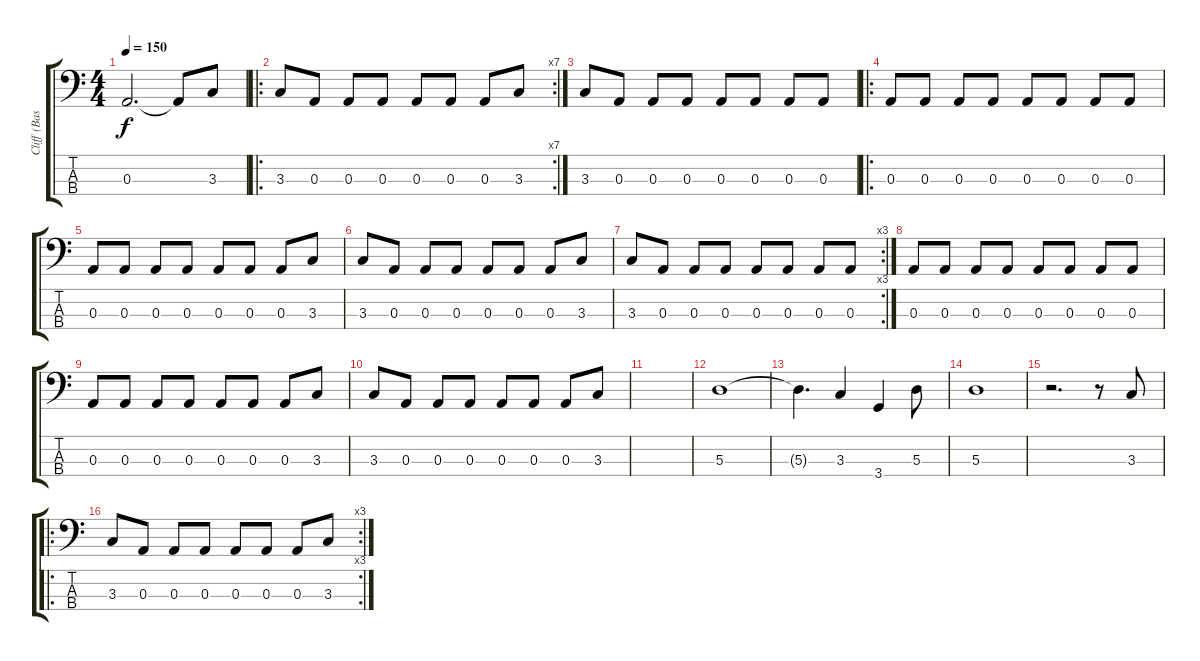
\track ("Cliff (Bass)" "Cliff (Bas") {instrument electricbassfinger}
\staff {score tabs}
\tuning (G2 D2 A1 E1) {hide}
\ts (4 4)
\tempo 150
\clef f4
\ks c
0.3{t}.2{d dy f} 0.3{t}.8 3.3.8 |
\ro
\rc 7
3.3.8 0.3.8 0.3.8 0.3.8 0.3.8 0.3.8 0.3.8 3.3.8 |
3.3.8 0.3.8 0.3.8 0.3.8 0.3.8 0.3.8 0.3.8 0.3.8 |
\ro
0.3.8 0.3.8 0.3.8 0.3.8 0.3.8 0.3.8 0.3.8 0.3.8 |
0.3.8 0.3.8 0.3.8 0.3.8 0.3.8 0.3.8 0.3.8 3.3.8 |
3.3.8 0.3.8 0.3.8 0.3.8 0.3.8 0.3.8 0.3.8 3.3.8 |
\rc 3
3.3.8 0.3.8 0.3.8 0.3.8 0.3.8 0.3.8 0.3.8 0.3.8 |
0.3.8 0.3.8 0.3.8 0.3.8 0.3.8 0.3.8 0.3.8 0.3.8 |
0.3.8 0.3.8 0.3.8 0.3.8 0.3.8 0.3.8 0.3.8 3.3.8 |
3.3.8 0.3.8 0.3.8 0.3.8 0.3.8 0.3.8 0.3.8 3.3.8 |
|
5.3.1 |
5.3{t}.4{d} 3.3.4 3.4.4 5.3.8 |
5.3.1 |
r.2{d} r.8 3.3.8 |
\ro
\rc 3
3.3.8 0.3.8 0.3.8 0.3.8 0.3.8 0.3.8 0.3.8 3.3.8
